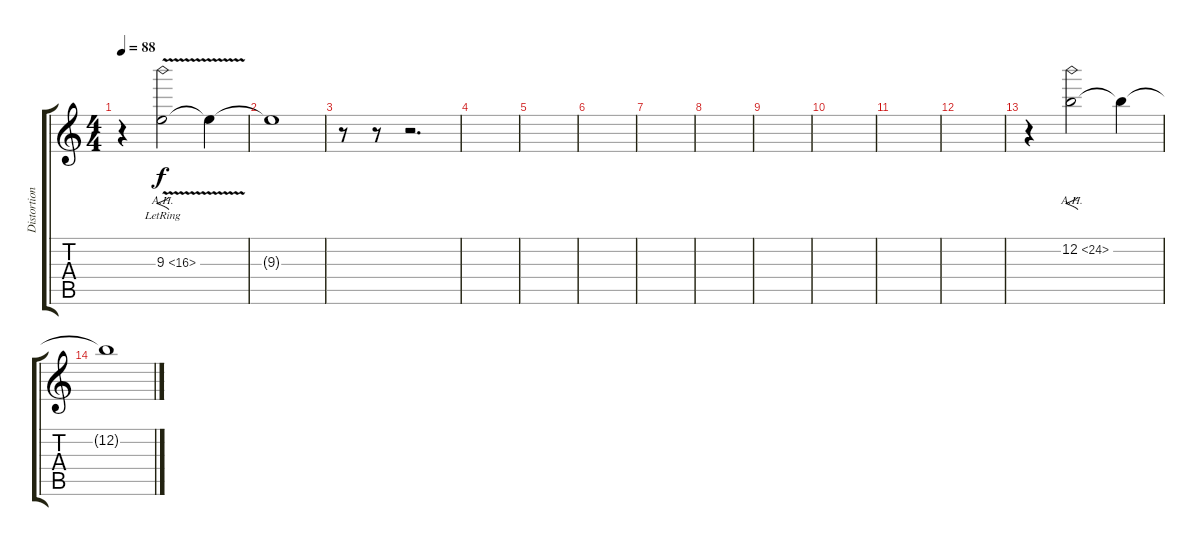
\track ("Distortion Guitar (2)" "Distortion") {instrument distortionguitar}
\staff {score tabs}
\tuning (E4 B3 G3 D3 A2 E2) {hide}
\ts (4 4)
\tempo 88
\clef g2
\ks c
r.4{dy f} 9.3{ah 7 v lr}.2{f} 9.3{t}.4 |
9.3{t}.1{volume 8} |
r.8 r.8 r.2{d} |
|
|
|
|
|
|
|
|
|
r.4 12.2{ah 12}.2{f} 12.2{t}.4 |
12.2{t}.1
